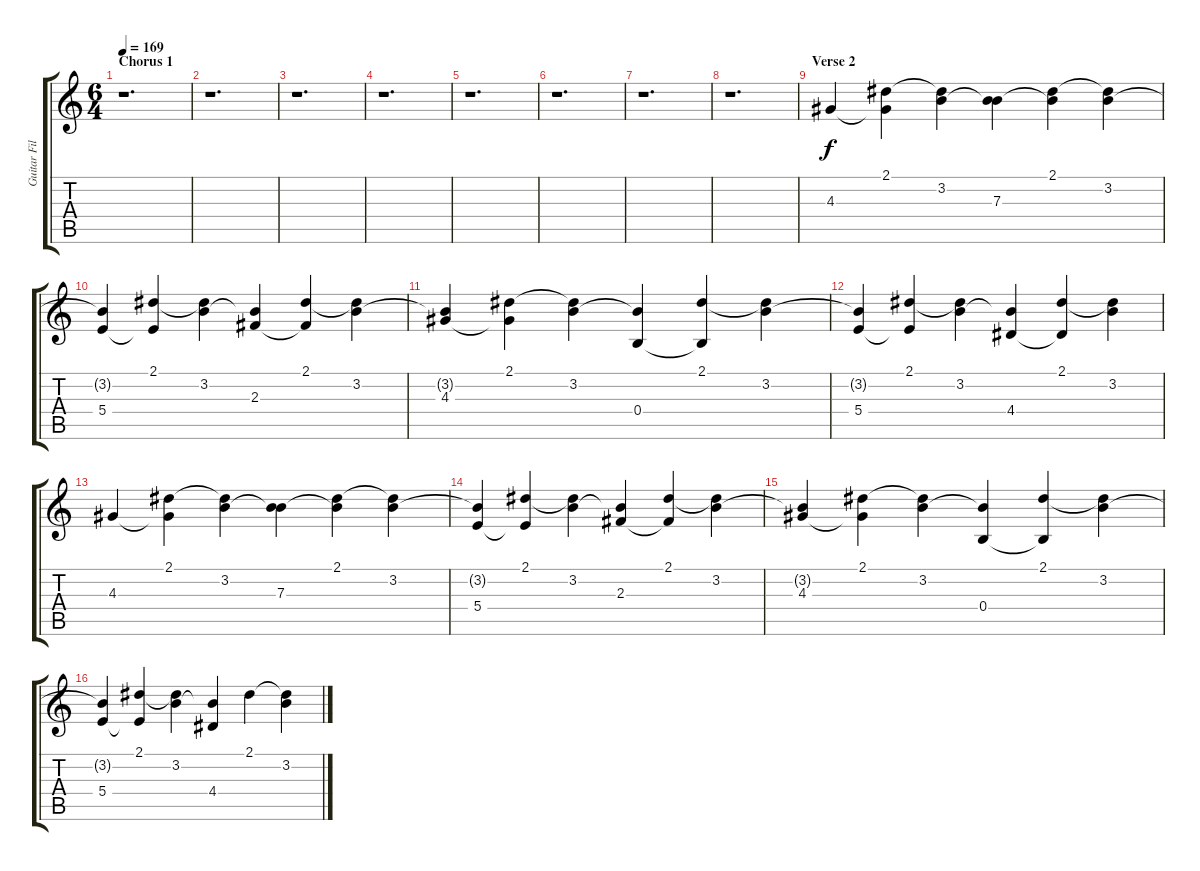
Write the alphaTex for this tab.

\track ("Guitar Fills" "Guitar Fil") {instrument distortionguitar}
\staff {score tabs}
\tuning (Db4 Ab3 E3 B2 Gb2 B1) {hide}
\ts (6 4)
\section ("" "Chorus 1")
\tempo 169
\clef g2
\ks c
r.1{d dy f} |
r.1{d} |
r.1{d} |
r.1{d} |
r.1{d} |
r.1{d} |
r.1{d} |
r.1{d} |
\section ("" "Verse 2")
4.3.4 (2.1 4.3{t}).4 (2.1{t} 3.2).4 (3.2{t} 7.3).4 (2.1 7.3{t}).4 (2.1{t} 3.2).4 |
(3.2{t} 5.4).4 (2.1 5.4{t}).4 (2.1{t} 3.2).4 (3.2{t} 2.3).4 (2.1 2.3{t}).4 (2.1{t} 3.2).4 |
(3.2{t} 4.3).4 (2.1 4.3{t}).4 (2.1{t} 3.2).4 (3.2{t} 0.4).4 (2.1 0.4{t}).4 (2.1{t} 3.2).4 |
(3.2{t} 5.4).4 (2.1 5.4{t}).4 (2.1{t} 3.2).4 (3.2{t} 4.4).4 (2.1 4.4{t}).4 (2.1{t} 3.2).4 |
4.3.4 (2.1 4.3{t}).4 (2.1{t} 3.2).4 (3.2{t} 7.3).4 (2.1 7.3{t}).4 (2.1{t} 3.2).4 |
(3.2{t} 5.4).4 (2.1 5.4{t}).4 (2.1{t} 3.2).4 (3.2{t} 2.3).4 (2.1 2.3{t}).4 (2.1{t} 3.2).4 |
(3.2{t} 4.3).4 (2.1 4.3{t}).4 (2.1{t} 3.2).4 (3.2{t} 0.4).4 (2.1 0.4{t}).4 (2.1{t} 3.2).4 |
(3.2{t} 5.4).4 (2.1 5.4{t}).4 (2.1{t} 3.2).4 (3.2{t} 4.4).4 2.1.4 (2.1{t} 3.2).4
